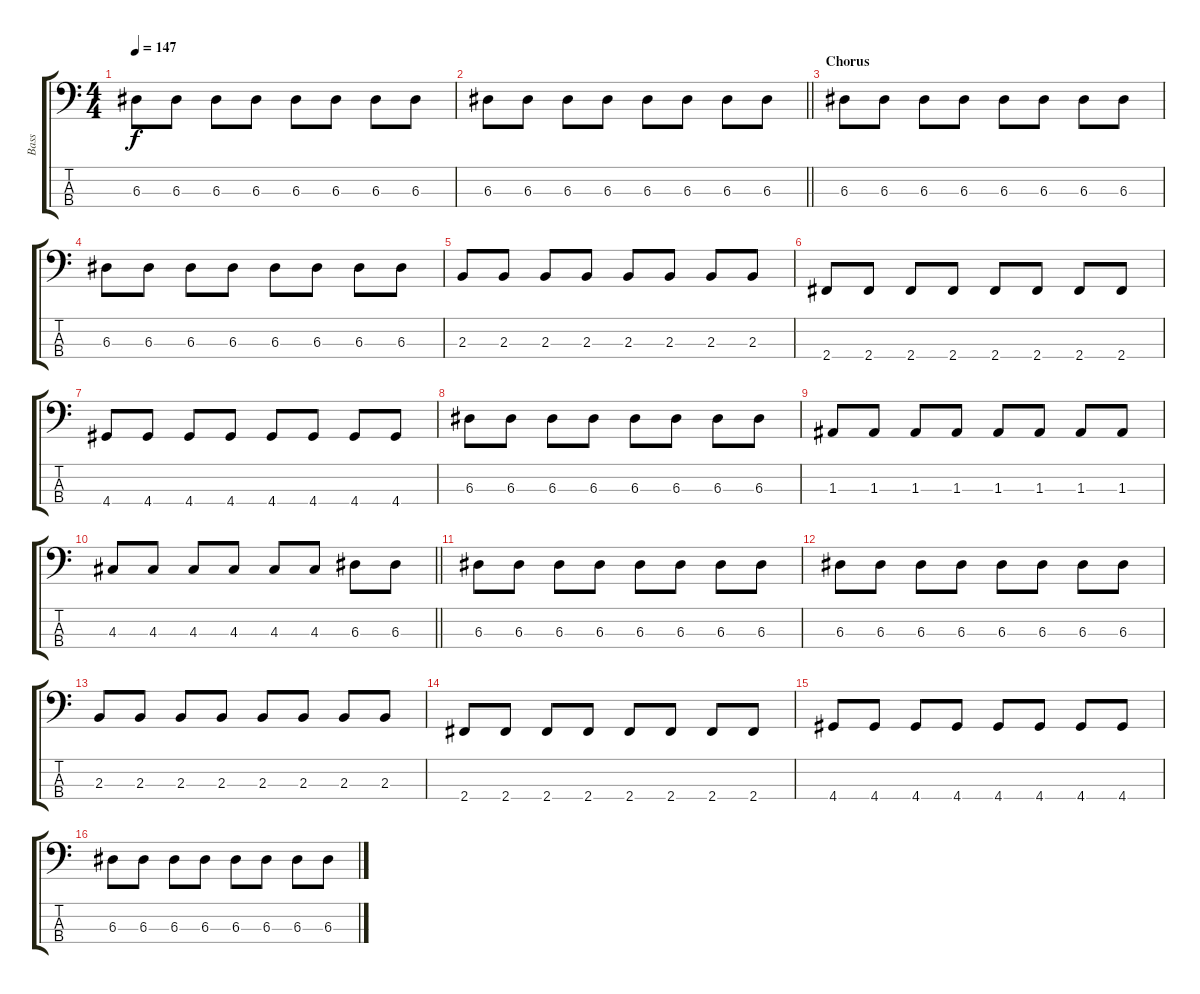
\track ("Bass" "Bass") {instrument electricbasspick}
\staff {score tabs}
\tuning (G2 D2 A1 E1) {hide}
\ts (4 4)
\tempo 147
\clef f4
\ks c
6.3.8{dy f} 6.3.8 6.3.8 6.3.8 6.3.8 6.3.8 6.3.8 6.3.8 |
\barLineRight lightlight
6.3.8 6.3.8 6.3.8 6.3.8 6.3.8 6.3.8 6.3.8 6.3.8 |
\section ("" "Chorus")
6.3.8 6.3.8 6.3.8 6.3.8 6.3.8 6.3.8 6.3.8 6.3.8 |
6.3.8 6.3.8 6.3.8 6.3.8 6.3.8 6.3.8 6.3.8 6.3.8 |
2.3.8 2.3.8 2.3.8 2.3.8 2.3.8 2.3.8 2.3.8 2.3.8 |
2.4.8 2.4.8 2.4.8 2.4.8 2.4.8 2.4.8 2.4.8 2.4.8 |
4.4.8 4.4.8 4.4.8 4.4.8 4.4.8 4.4.8 4.4.8 4.4.8 |
6.3.8 6.3.8 6.3.8 6.3.8 6.3.8 6.3.8 6.3.8 6.3.8 |
1.3.8 1.3.8 1.3.8 1.3.8 1.3.8 1.3.8 1.3.8 1.3.8 |
\barLineRight lightlight
4.3.8 4.3.8 4.3.8 4.3.8 4.3.8 4.3.8 6.3.8 6.3.8 |
6.3.8 6.3.8 6.3.8 6.3.8 6.3.8 6.3.8 6.3.8 6.3.8 |
6.3.8 6.3.8 6.3.8 6.3.8 6.3.8 6.3.8 6.3.8 6.3.8 |
2.3.8 2.3.8 2.3.8 2.3.8 2.3.8 2.3.8 2.3.8 2.3.8 |
2.4.8 2.4.8 2.4.8 2.4.8 2.4.8 2.4.8 2.4.8 2.4.8 |
4.4.8 4.4.8 4.4.8 4.4.8 4.4.8 4.4.8 4.4.8 4.4.8 |
6.3.8 6.3.8 6.3.8 6.3.8 6.3.8 6.3.8 6.3.8 6.3.8
